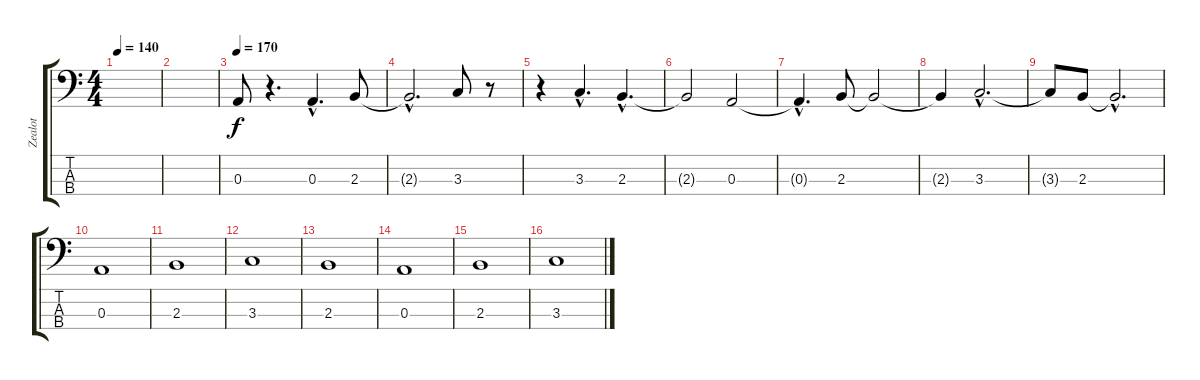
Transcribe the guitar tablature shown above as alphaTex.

\track ("Zealot" "Zealot") {instrument electricbasspick}
\staff {score tabs}
\tuning (G2 D2 A1 E1) {hide}
\ts (4 4)
\tempo 140
\clef f4
\ks c
|
|
\tempo 170
0.3.8{volume 16} r.4{d} 0.3{hac}.4{d} 2.3.8 |
2.3{hac t}.2{d} 3.3.8 r.8 |
r.4 3.3{hac}.4{d} 2.3{hac}.4{d} |
2.3{t}.2 0.3.2 |
0.3{hac t}.4{d} 2.3.8 2.3{t}.2 |
2.3{t}.4 3.3{hac}.2{d} |
3.3{t}.8 2.3.8 2.3{hac t}.2{d} |
0.3.1 |
2.3.1 |
3.3.1 |
2.3.1 |
0.3.1 |
2.3.1 |
3.3.1
